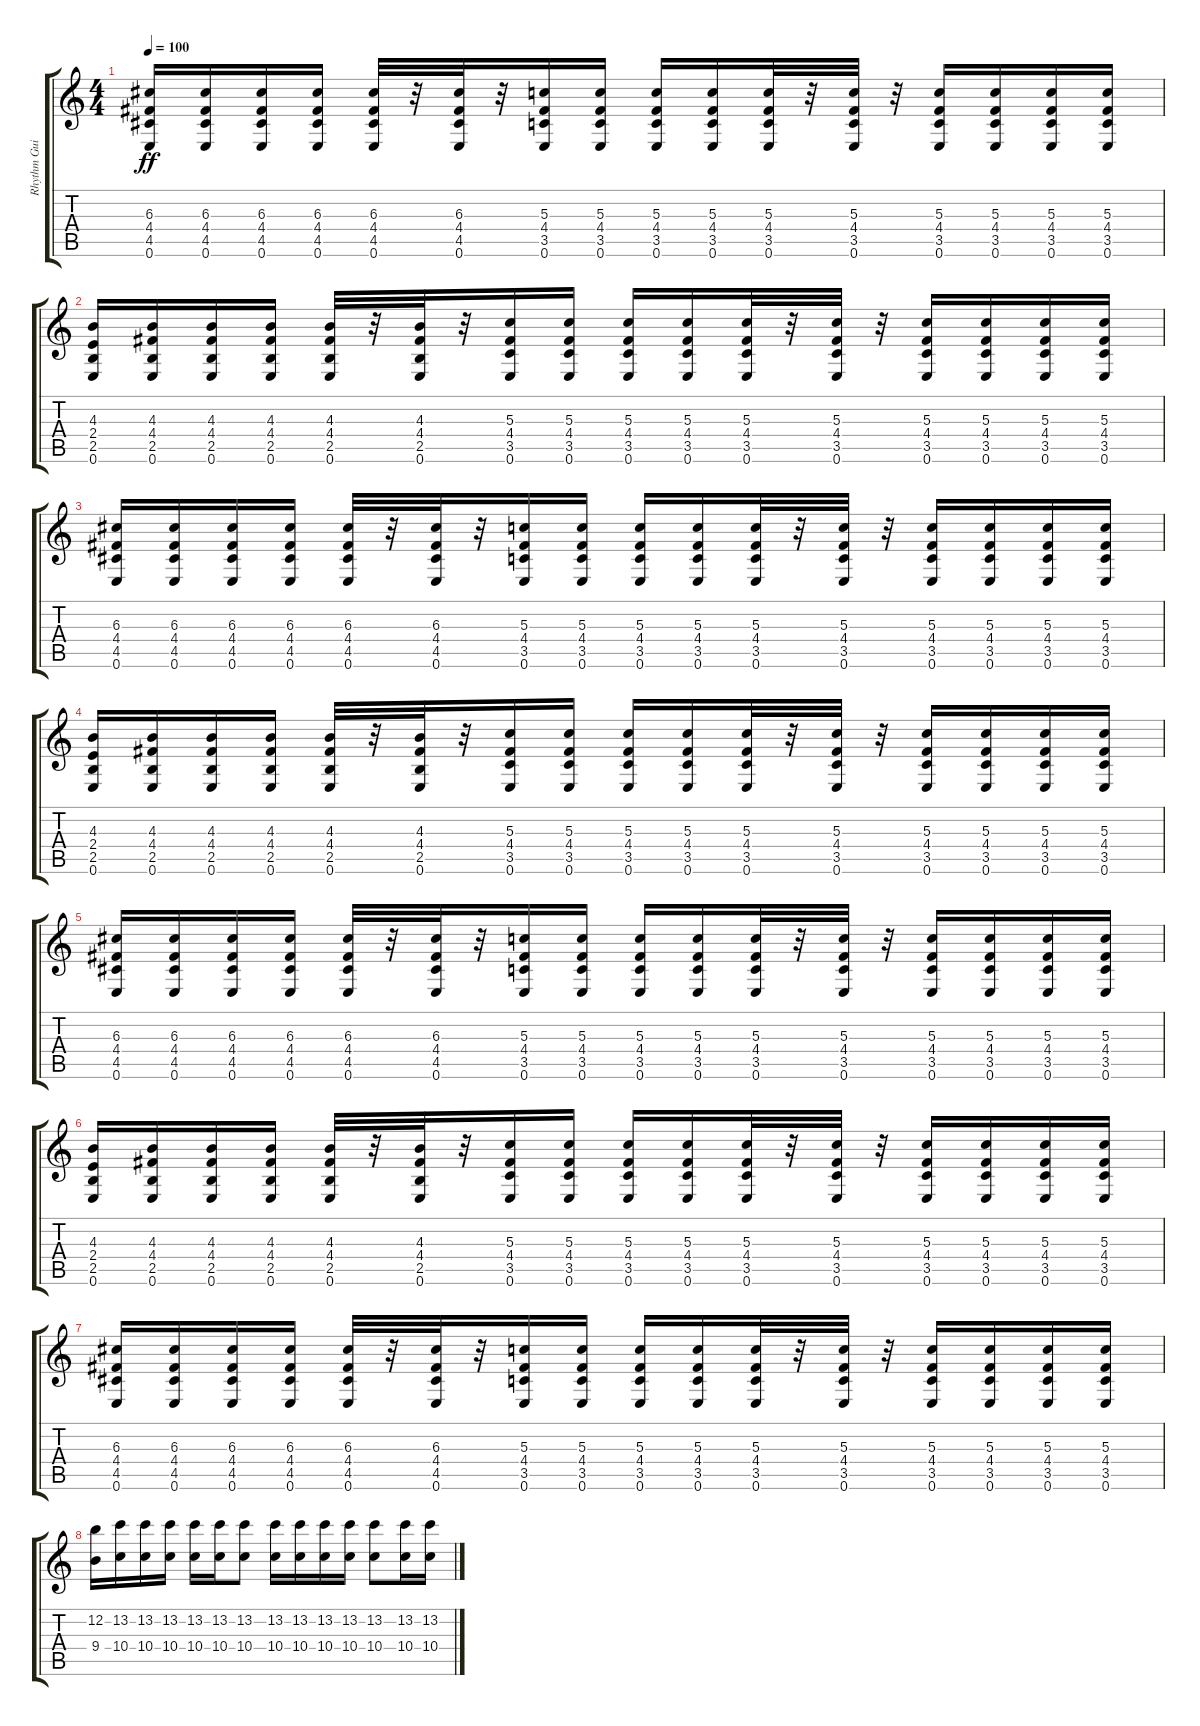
\track ("Rhythm Guitar II" "Rhythm Gui") {instrument distortionguitar}
\staff {score tabs}
\tuning (E4 B3 G3 D3 A2 E2) {hide}
\ts (4 4)
\tempo 100
\clef g2
\ks c
(6.3 4.4 4.5 0.6).16{dy ff} (6.3 4.4 4.5 0.6).16 (6.3 4.4 4.5 0.6).16 (6.3 4.4 4.5 0.6).16 (6.3 4.4 4.5 0.6).32 r.32 (6.3 4.4 4.5 0.6).32 r.32 (5.3 4.4 3.5 0.6).16 (5.3 4.4 3.5 0.6).16 (5.3 4.4 3.5 0.6).16 (5.3 4.4 3.5 0.6).16 (5.3 4.4 3.5 0.6).32 r.32 (5.3 4.4 3.5 0.6).32 r.32 (5.3 4.4 3.5 0.6).16 (5.3 4.4 3.5 0.6).16 (5.3 4.4 3.5 0.6).16 (5.3 4.4 3.5 0.6).16 |
(4.3 2.4 2.5 0.6).16 (4.3 4.4 2.5 0.6).16 (4.3 4.4 2.5 0.6).16 (4.3 4.4 2.5 0.6).16 (4.3 4.4 2.5 0.6).32 r.32 (4.3 4.4 2.5 0.6).32 r.32 (5.3 4.4 3.5 0.6).16 (5.3 4.4 3.5 0.6).16 (5.3 4.4 3.5 0.6).16 (5.3 4.4 3.5 0.6).16 (5.3 4.4 3.5 0.6).32 r.32 (5.3 4.4 3.5 0.6).32 r.32 (5.3 4.4 3.5 0.6).16 (5.3 4.4 3.5 0.6).16 (5.3 4.4 3.5 0.6).16 (5.3 4.4 3.5 0.6).16 |
(6.3 4.4 4.5 0.6).16 (6.3 4.4 4.5 0.6).16 (6.3 4.4 4.5 0.6).16 (6.3 4.4 4.5 0.6).16 (6.3 4.4 4.5 0.6).32 r.32 (6.3 4.4 4.5 0.6).32 r.32 (5.3 4.4 3.5 0.6).16 (5.3 4.4 3.5 0.6).16 (5.3 4.4 3.5 0.6).16 (5.3 4.4 3.5 0.6).16 (5.3 4.4 3.5 0.6).32 r.32 (5.3 4.4 3.5 0.6).32 r.32 (5.3 4.4 3.5 0.6).16 (5.3 4.4 3.5 0.6).16 (5.3 4.4 3.5 0.6).16 (5.3 4.4 3.5 0.6).16 |
(4.3 2.4 2.5 0.6).16 (4.3 4.4 2.5 0.6).16 (4.3 4.4 2.5 0.6).16 (4.3 4.4 2.5 0.6).16 (4.3 4.4 2.5 0.6).32 r.32 (4.3 4.4 2.5 0.6).32 r.32 (5.3 4.4 3.5 0.6).16 (5.3 4.4 3.5 0.6).16 (5.3 4.4 3.5 0.6).16 (5.3 4.4 3.5 0.6).16 (5.3 4.4 3.5 0.6).32 r.32 (5.3 4.4 3.5 0.6).32 r.32 (5.3 4.4 3.5 0.6).16 (5.3 4.4 3.5 0.6).16 (5.3 4.4 3.5 0.6).16 (5.3 4.4 3.5 0.6).16 |
(6.3 4.4 4.5 0.6).16 (6.3 4.4 4.5 0.6).16 (6.3 4.4 4.5 0.6).16 (6.3 4.4 4.5 0.6).16 (6.3 4.4 4.5 0.6).32 r.32 (6.3 4.4 4.5 0.6).32 r.32 (5.3 4.4 3.5 0.6).16 (5.3 4.4 3.5 0.6).16 (5.3 4.4 3.5 0.6).16 (5.3 4.4 3.5 0.6).16 (5.3 4.4 3.5 0.6).32 r.32 (5.3 4.4 3.5 0.6).32 r.32 (5.3 4.4 3.5 0.6).16 (5.3 4.4 3.5 0.6).16 (5.3 4.4 3.5 0.6).16 (5.3 4.4 3.5 0.6).16 |
(4.3 2.4 2.5 0.6).16 (4.3 4.4 2.5 0.6).16 (4.3 4.4 2.5 0.6).16 (4.3 4.4 2.5 0.6).16 (4.3 4.4 2.5 0.6).32 r.32 (4.3 4.4 2.5 0.6).32 r.32 (5.3 4.4 3.5 0.6).16 (5.3 4.4 3.5 0.6).16 (5.3 4.4 3.5 0.6).16 (5.3 4.4 3.5 0.6).16 (5.3 4.4 3.5 0.6).32 r.32 (5.3 4.4 3.5 0.6).32 r.32 (5.3 4.4 3.5 0.6).16 (5.3 4.4 3.5 0.6).16 (5.3 4.4 3.5 0.6).16 (5.3 4.4 3.5 0.6).16 |
(6.3 4.4 4.5 0.6).16 (6.3 4.4 4.5 0.6).16 (6.3 4.4 4.5 0.6).16 (6.3 4.4 4.5 0.6).16 (6.3 4.4 4.5 0.6).32 r.32 (6.3 4.4 4.5 0.6).32 r.32 (5.3 4.4 3.5 0.6).16 (5.3 4.4 3.5 0.6).16 (5.3 4.4 3.5 0.6).16 (5.3 4.4 3.5 0.6).16 (5.3 4.4 3.5 0.6).32 r.32 (5.3 4.4 3.5 0.6).32 r.32 (5.3 4.4 3.5 0.6).16 (5.3 4.4 3.5 0.6).16 (5.3 4.4 3.5 0.6).16 (5.3 4.4 3.5 0.6).16 |
(12.2 9.4).16 (13.2 10.4).16 (13.2 10.4).16 (13.2 10.4).16 (13.2 10.4).16 (13.2 10.4).16 (13.2 10.4).8 (13.2 10.4).16 (13.2 10.4).16 (13.2 10.4).16 (13.2 10.4).16 (13.2 10.4).8 (13.2 10.4).16 (13.2 10.4).16
